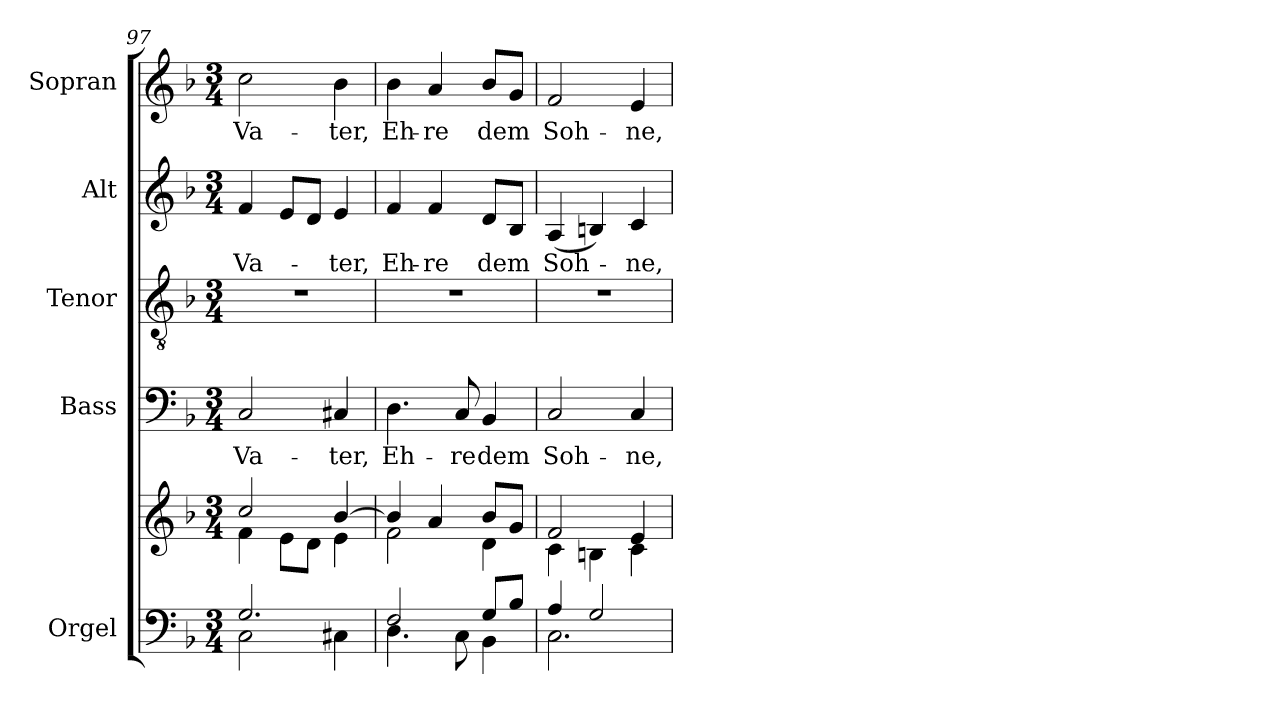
**kern	**kern	**kern	**text	**kern	**kern	**text	**kern	**text
*part5	*part5	*part4	*part4	*part3	*part2	*part2	*part1	*part1
*staff6	*staff5	*staff4	*staff4	*staff3	*staff2	*staff2	*staff1	*staff1
*I"Orgel	*	*I"Bass	*	*I"Tenor	*I"Alt	*	*I"Sopran	*
*I'Org.	*	*I'B	*	*I'T	*I'A	*	*I'S	*
*clefF4	*clefG2	*clefF4	*	*clefGv2	*clefG2	*	*clefG2	*
*k[b-]	*k[b-]	*k[b-]	*	*k[b-]	*k[b-]	*	*k[b-]	*
*F:	*F:	*F:	*	*F:	*F:	*	*F:	*
*M3/4	*M3/4	*M3/4	*	*M3/4	*M3/4	*	*M3/4	*
=97	=97	=97	=97	=97	=97	=97	=97	=97
*^	*^	*	*	*	*	*	*	*
!	!	!	!	!	!LO:LY:b	!	!	!LO:LY:b	!	!LO:LY:b
2.G/	2C\	2cc/	4f\	2C/	Va-	2.r	4f/	Va-	2cc\	Va-
.	.	.	8e\L	.	.	.	8e/L	.	.	.
.	.	.	8d\J	.	.	.	8d/J	.	.	.
!	!	!	!	!	!LO:LY:b	!	!	!LO:LY:b	!	!LO:LY:b
.	4C#X\	[>4b-/	4e\	4C#X/	-ter,	.	4e/	-ter,	4b-\	-ter,
!!LO:LB:g=z
=98	=98	=98	=98	=98	=98	=98	=98	=98	=98	=98
!	!	!	!	!	!LO:LY:b	!	!	!LO:LY:b	!	!LO:LY:b
2F/	4.D\	4b-/]	2f\	4.D\	Eh-	2.r	4f/	Eh-	4b-\	Eh-
!	!	!	!	!	!	!	!	!LO:LY:b	!	!LO:LY:b
.	.	4a/	.	.	.	.	4f/	-re	4a/	-re
!	!	!	!	!	!LO:LY:b	!	!	!	!	!
.	8C\	.	.	8C/	-re	.	.	.	.	.
!	!	!	!	!	!LO:LY:b	!	!	!LO:LY:b	!	!LO:LY:b
8G/L	4BB-\	8b-/L	4d\	4BB-/	dem	.	8d/L	dem	8b-/L	dem
8B-/J	.	8g/J	.	.	.	.	8B-/J	.	8g/J	.
=99	=99	=99	=99	=99	=99	=99	=99	=99	=99	=99
!	!	!	!	!	!LO:LY:b	!	!	!LO:LY:b	!	!LO:LY:b
4A/	2.C\	2f/	4c\	2C/	Soh-	2.r	(<4A/	Soh-	2f/	Soh-
2G/	.	.	4Bn\	.	.	.	4Bn/)	.	.	.
!	!	!	!	!	!LO:LY:b	!	!	!LO:LY:b	!	!LO:LY:b
.	.	4e/	4c\	4C/	-ne,	.	4c/	-ne,	4e/	-ne,
*v	*v	*	*	*	*	*	*	*	*	*
*	*v	*v	*	*	*	*	*	*	*
=	=	=	=	=	=	=	=	=
*-	*-	*-	*-	*-	*-	*-	*-	*-
